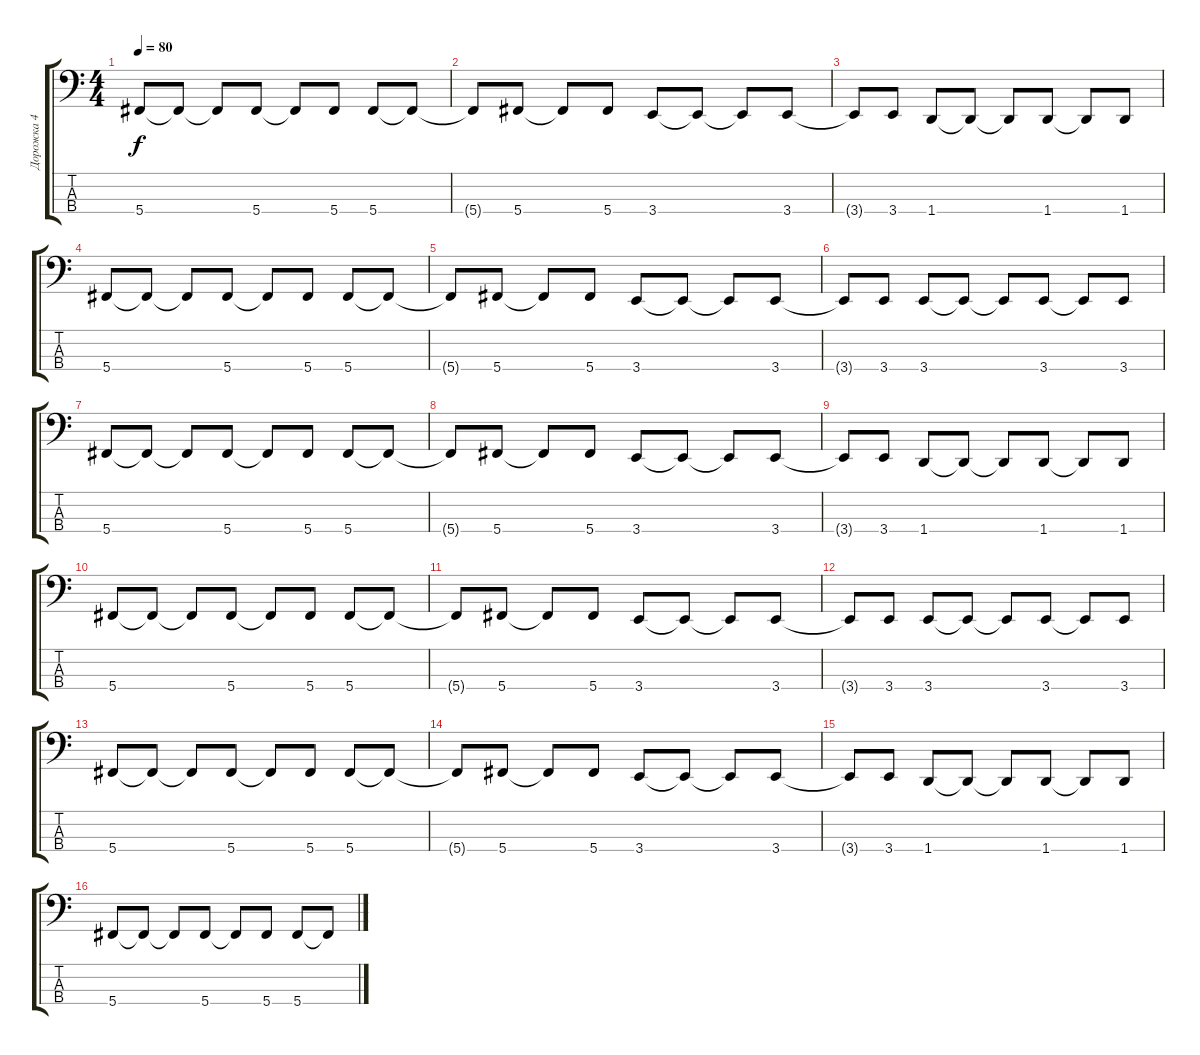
\track ("Дорожка 4" "Дорожка 4") {instrument electricbassfinger}
\staff {score tabs}
\tuning (E2 B1 Gb1 Db1) {hide}
\ts (4 4)
\tempo 80
\clef f4
\ks c
5.4.8{dy f} 5.4{t}.8 5.4{t}.8 5.4.8 5.4{t}.8 5.4.8 5.4.8 5.4{t}.8 |
5.4{t}.8 5.4.8 5.4{t}.8 5.4.8 3.4.8 3.4{t}.8 3.4{t}.8 3.4.8 |
3.4{t}.8 3.4.8 1.4.8 1.4{t}.8 1.4{t}.8 1.4.8 1.4{t}.8 1.4.8 |
5.4.8 5.4{t}.8 5.4{t}.8 5.4.8 5.4{t}.8 5.4.8 5.4.8 5.4{t}.8 |
5.4{t}.8 5.4.8 5.4{t}.8 5.4.8 3.4.8 3.4{t}.8 3.4{t}.8 3.4.8 |
3.4{t}.8 3.4.8 3.4.8 3.4{t}.8 3.4{t}.8 3.4.8 3.4{t}.8 3.4.8 |
5.4.8 5.4{t}.8 5.4{t}.8 5.4.8 5.4{t}.8 5.4.8 5.4.8 5.4{t}.8 |
5.4{t}.8 5.4.8 5.4{t}.8 5.4.8 3.4.8 3.4{t}.8 3.4{t}.8 3.4.8 |
3.4{t}.8 3.4.8 1.4.8 1.4{t}.8 1.4{t}.8 1.4.8 1.4{t}.8 1.4.8 |
5.4.8 5.4{t}.8 5.4{t}.8 5.4.8 5.4{t}.8 5.4.8 5.4.8 5.4{t}.8 |
5.4{t}.8 5.4.8 5.4{t}.8 5.4.8 3.4.8 3.4{t}.8 3.4{t}.8 3.4.8 |
3.4{t}.8 3.4.8 3.4.8 3.4{t}.8 3.4{t}.8 3.4.8 3.4{t}.8 3.4.8 |
5.4.8 5.4{t}.8 5.4{t}.8 5.4.8 5.4{t}.8 5.4.8 5.4.8 5.4{t}.8 |
5.4{t}.8 5.4.8 5.4{t}.8 5.4.8 3.4.8 3.4{t}.8 3.4{t}.8 3.4.8 |
3.4{t}.8 3.4.8 1.4.8 1.4{t}.8 1.4{t}.8 1.4.8 1.4{t}.8 1.4.8 |
5.4.8 5.4{t}.8 5.4{t}.8 5.4.8 5.4{t}.8 5.4.8 5.4.8 5.4{t}.8
